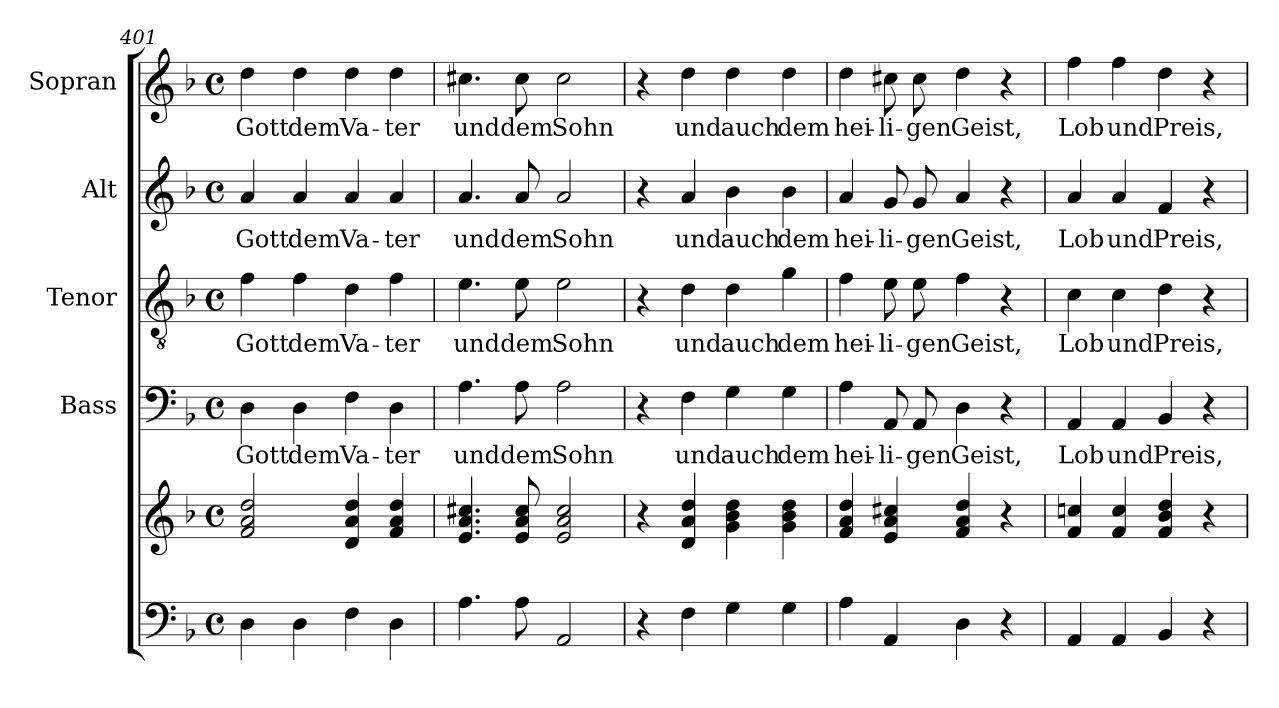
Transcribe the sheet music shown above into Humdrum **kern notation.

**kern	**kern	**kern	**text	**kern	**text	**kern	**text	**kern	**text
*part5	*part5	*part4	*part4	*part3	*part3	*part2	*part2	*part1	*part1
*staff6	*staff5	*staff4	*staff4	*staff3	*staff3	*staff2	*staff2	*staff1	*staff1
*	*	*I"Bass	*	*I"Tenor	*	*I"Alt	*	*I"Sopran	*
*	*	*I'B.	*	*I'T.	*	*I'A.	*	*I'S.	*
*clefF4	*clefG2	*clefF4	*	*clefGv2	*	*clefG2	*	*clefG2	*
*k[b-]	*k[b-]	*k[b-]	*	*k[b-]	*	*k[b-]	*	*k[b-]	*
*F:	*F:	*F:	*	*F:	*	*F:	*	*F:	*
*M4/4	*M4/4	*M4/4	*	*M4/4	*	*M4/4	*	*M4/4	*
*met(c)	*met(c)	*met(c)	*	*met(c)	*	*met(c)	*	*met(c)	*
=401	=401	=401	=401	=401	=401	=401	=401	=401	=401
!	!	!	!LO:LY:b	!	!LO:LY:b	!	!LO:LY:b	!	!LO:LY:b
4D\	2f/ 2a/ 2dd/	4D\	Gott	4f\	Gott	4a/	Gott	4dd\	Gott
!	!	!	!LO:LY:b	!	!LO:LY:b	!	!LO:LY:b	!	!LO:LY:b
4D\	.	4D\	dem	4f\	dem	4a/	dem	4dd\	dem
!	!	!	!LO:LY:b	!	!LO:LY:b	!	!LO:LY:b	!	!LO:LY:b
4F\	4d/ 4a/ 4dd/	4F\	Va-	4d\	Va-	4a/	Va-	4dd\	Va-
!	!	!	!LO:LY:b	!	!LO:LY:b	!	!LO:LY:b	!	!LO:LY:b
4D\	4f/ 4a/ 4dd/	4D\	-ter	4f\	-ter	4a/	-ter	4dd\	-ter
=402	=402	=402	=402	=402	=402	=402	=402	=402	=402
!	!	!	!LO:LY:b	!	!LO:LY:b	!	!LO:LY:b	!	!LO:LY:b
4.A\	4.e/ 4.a/ 4.cc#X/	4.A\	und	4.e\	und	4.a/	und	4.cc#X\	und
!	!	!	!LO:LY:b	!	!LO:LY:b	!	!LO:LY:b	!	!LO:LY:b
8A\	8e/ 8a/ 8cc#/	8A\	dem	8e\	dem	8a/	dem	8cc#\	dem
!	!	!	!LO:LY:b	!	!LO:LY:b	!	!LO:LY:b	!	!LO:LY:b
2AA/	2e/ 2a/ 2cc#/	2A\	Sohn	2e\	Sohn	2a/	Sohn	2cc#\	Sohn
=403	=403	=403	=403	=403	=403	=403	=403	=403	=403
4r	4r	4r	.	4r	.	4r	.	4r	.
!	!	!	!LO:LY:b	!	!LO:LY:b	!	!LO:LY:b	!	!LO:LY:b
4F\	4d/ 4a/ 4dd/	4F\	und	4d\	und	4a/	und	4dd\	und
!	!	!	!LO:LY:b	!	!LO:LY:b	!	!LO:LY:b	!	!LO:LY:b
4G\	4g\ 4b-\ 4dd\	4G\	auch	4d\	auch	4b-\	auch	4dd\	auch
!	!	!	!LO:LY:b	!	!LO:LY:b	!	!LO:LY:b	!	!LO:LY:b
4G\	4g\ 4b-\ 4dd\	4G\	dem	4g\	dem	4b-\	dem	4dd\	dem
=404	=404	=404	=404	=404	=404	=404	=404	=404	=404
!	!	!	!LO:LY:b	!	!LO:LY:b	!	!LO:LY:b	!	!LO:LY:b
4A\	4f/ 4a/ 4dd/	4A\	hei-	4f\	hei-	4a/	hei-	4dd\	hei-
!	!	!	!LO:LY:b	!	!LO:LY:b	!	!LO:LY:b	!	!LO:LY:b
4AA/	4e/ 4a/ 4cc#X/	8AA/	-li-	8e\	-li-	8g/	-li-	8cc#X\	-li-
!	!	!	!LO:LY:b	!	!LO:LY:b	!	!LO:LY:b	!	!LO:LY:b
.	.	8AA/	-gen	8e\	-gen	8g/	-gen	8cc#\	-gen
!	!	!	!LO:LY:b	!	!LO:LY:b	!	!LO:LY:b	!	!LO:LY:b
4D\	4f/ 4a/ 4dd/	4D\	Geist,	4f\	Geist,	4a/	Geist,	4dd\	Geist,
4r	4r	4r	.	4r	.	4r	.	4r	.
!!LO:LB:g=z
=405	=405	=405	=405	=405	=405	=405	=405	=405	=405
!	!	!	!LO:LY:b	!	!LO:LY:b	!	!LO:LY:b	!	!LO:LY:b
4AA/	4f/ 4ccn/	4AA/	Lob	4c\	Lob	4a/	Lob	4ff\	Lob
!	!	!	!LO:LY:b	!	!LO:LY:b	!	!LO:LY:b	!	!LO:LY:b
4AA/	4f/ 4cc/	4AA/	und	4c\	und	4a/	und	4ff\	und
!	!	!	!LO:LY:b	!	!LO:LY:b	!	!LO:LY:b	!	!LO:LY:b
4BB-/	4f/ 4b-/ 4dd/	4BB-/	Preis,	4d\	Preis,	4f/	Preis,	4dd\	Preis,
4r	4r	4r	.	4r	.	4r	.	4r	.
=	=	=	=	=	=	=	=	=	=
*-	*-	*-	*-	*-	*-	*-	*-	*-	*-
